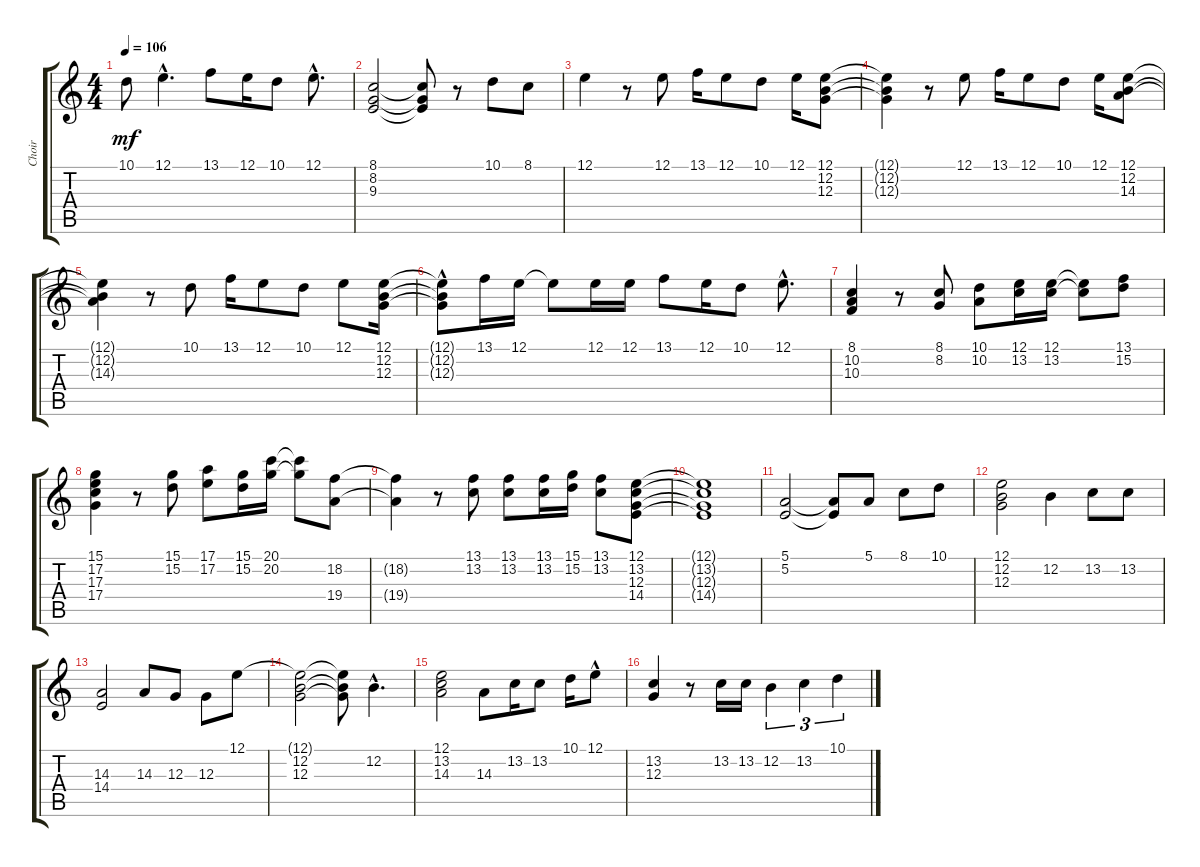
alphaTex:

\track ("Choir" "Choir") {instrument synthvoice}
\staff {score tabs}
\tuning (E4 B3 G3 D3 A2 E2) {hide}
\ts (4 4)
\tempo 106
\clef g2
\ks c
10.1.8{dy mf} 12.1{hac}.4{d} 13.1.8 12.1.16 10.1.8 12.1{hac}.8{d} |
(8.1 8.2 9.3).2 (8.1{t} 8.2{t} 9.3{t}).8 r.8 10.1.8 8.1.8 |
12.1.4 r.8 12.1.8 13.1.16 12.1.8 10.1.8 12.1.16 (12.1 12.2 12.3).8 |
(12.1{t} 12.2{t} 12.3{t}).4 r.8 12.1.8 13.1.16 12.1.8 10.1.8 12.1.16 (12.1 12.2 14.3).8 |
(12.1{t} 12.2{t} 14.3{t}).4 r.8 10.1.8 13.1.16 12.1.8 10.1.8 12.1.8 (12.1 12.2 12.3).16 |
(12.1{hac t} 12.2{hac t} 12.3{hac t}).8 13.1.16 12.1.16 12.1{t}.8 12.1.16 12.1.16 13.1.8 12.1.16 10.1.8 12.1{hac}.8{d} |
(8.1 10.2 10.3).4 r.8 (8.1 8.2).8 (10.1 10.2).8 (12.1 13.2).16 (12.1 13.2).16 (12.1{t} 13.2{t}).8 (13.1 15.2).8 |
(15.1 17.2 17.3 17.4).4 r.8 (15.1 15.2).8 (17.1 17.2).8 (15.1 15.2).16 (20.1 20.2).16 (20.1{t} 20.2{t}).8 (18.2 19.4).8 |
(18.2{t} 19.4{t}).4 r.8 (13.1 13.2).8 (13.1 13.2).8 (13.1 13.2).16 (15.1 15.2).16 (13.1 13.2).8 (12.1 13.2 12.3 14.4).8 |
(12.1{t} 13.2{t} 12.3{t} 14.4{t}).1 |
(5.1 5.2).2 (5.1{t} 5.2{t}).8 5.1.8 8.1.8 10.1.8 |
(12.1 12.2 12.3).2 12.2.4 13.2.8 13.2.8 |
(14.3 14.4).2 14.3.8 12.3.8 12.3.8 12.1.8 |
(12.1{t} 12.2 12.3).2 (12.1{t} 12.2{t} 12.3{t}).8 12.2{hac}.4{d} |
(12.1 13.2 14.3).2 14.3.8 13.2.16 13.2.8 10.1.16 12.1{hac}.8 |
(13.2 12.3).4 r.8 13.2.16 13.2.16 12.2.4{tu (3 2)} 13.2.4{tu (3 2)} 10.1.4{tu (3 2)}
